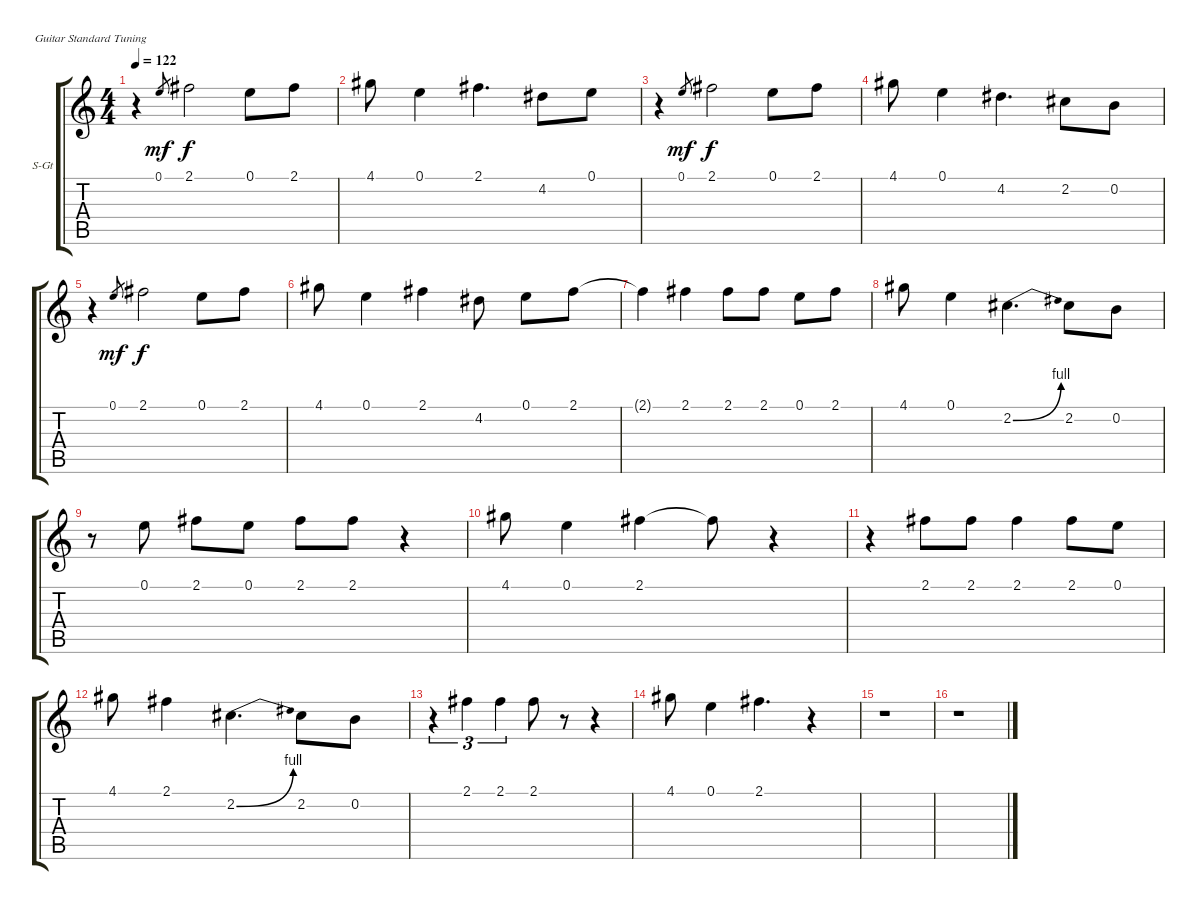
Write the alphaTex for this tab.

\bracketExtendMode groupsimilarinstruments
\firstSystemTrackNameOrientation horizontal
\otherSystemsTrackNameOrientation horizontal
\track ("Voice" "S-Gt") {instrument bagpipe}
\staff {score tabs}
\tuning (E4 B3 G3 D3 A2 E2)
\displaytranspose 12
\ts (4 4)
\tempo 122
\clef g2
\ks c
r.4{dy f} 0.1.8{gr dy mf} 2.1.2{dy f} 0.1.8 2.1.8 |
4.1.8 0.1.4 2.1.4{d} 4.2.8 0.1.8 |
r.4 0.1.8{gr dy mf} 2.1.2{dy f} 0.1.8 2.1.8 |
4.1.8 0.1.4 4.2.4{d} 2.2.8 0.2.8 |
r.4 0.1.8{gr dy mf} 2.1.2{dy f} 0.1.8 2.1.8 |
4.1.8 0.1.4 2.1.4 4.2.8 0.1.8 2.1.8 |
2.1{t}.4 2.1.4 2.1.8 2.1.8 0.1.8 2.1.8 |
4.1.8 0.1.4 2.2{be (bend 0 0 60 4)}.4{d} 2.2.8 0.2.8 |
r.8 0.1.8 2.1.8 0.1.8 2.1.8 2.1.8 r.4 |
4.1.8 0.1.4 2.1.4 2.1{t}.8 r.4 |
r.4 2.1.8 2.1.8 2.1.4 2.1.8 0.1.8 |
4.1.8 2.1.4 2.2{be (bend 0 0 60 4)}.4{d} 2.2.8 0.2.8 |
r.4{tu (3 2)} 2.1.4{tu (3 2)} 2.1.4{tu (3 2)} 2.1.8 r.8 r.4 |
4.1.8 0.1.4 2.1.4{d} r.4 |
r.1 |
r.1
